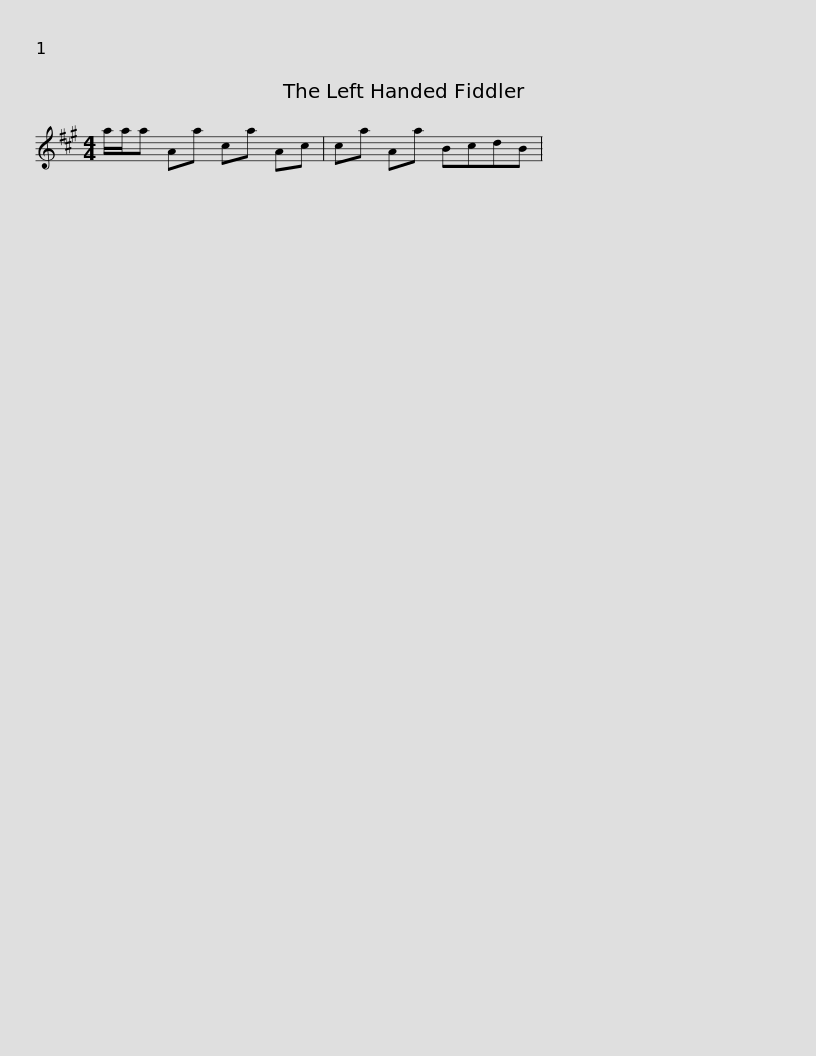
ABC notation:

X:1
L:1/8
M:4/4
I:linebreak $
K:A
V:1 treble
V:1
 a/a/a Aa ca Ac | ca Aa BcdB | %2
